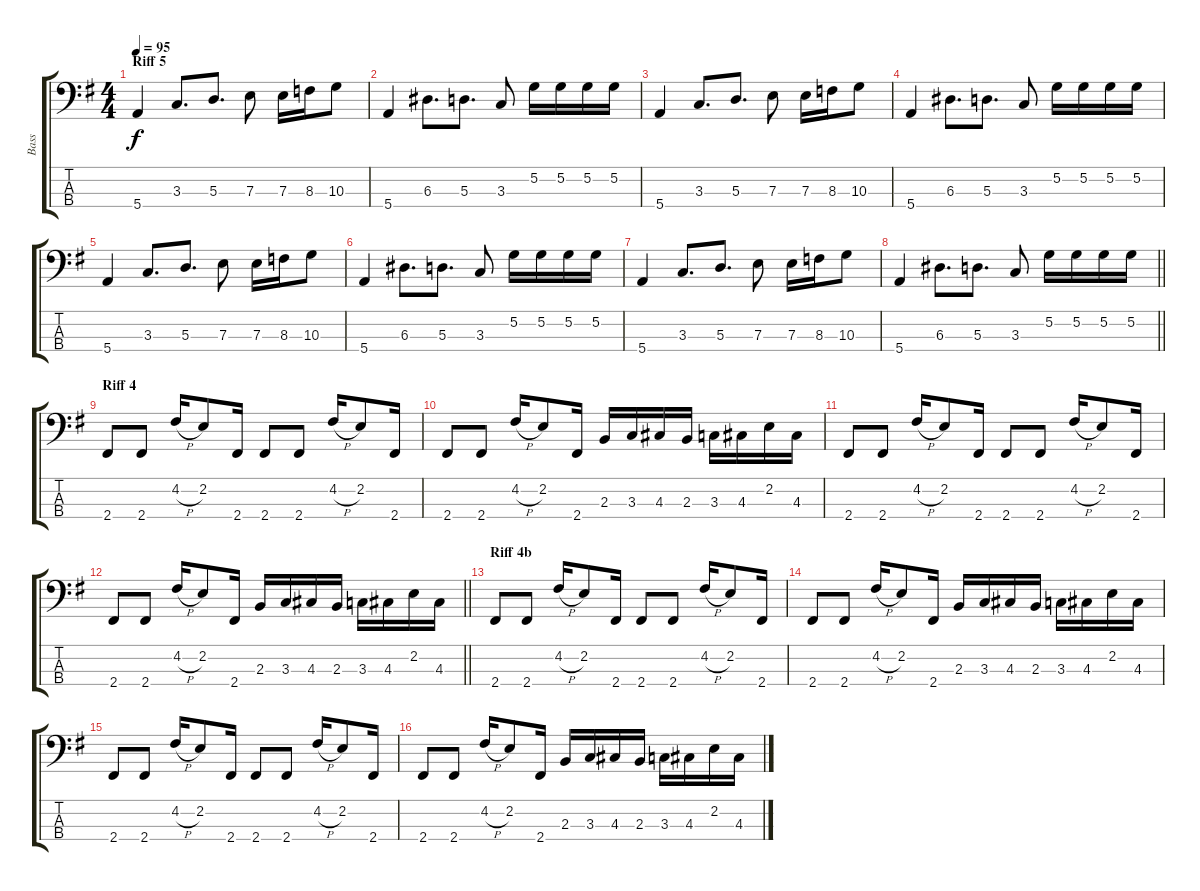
\track ("Bass" "Bass") {instrument electricbassfinger}
\staff {score tabs}
\tuning (G2 D2 A1 E1) {hide}
\ts (4 4)
\section ("" "Riff 5")
\tempo 95
\clef f4
\ks eminor
5.4.4{dy f instrument synthbass2} 3.3.8{d} 5.3.8{d} 7.3.8 7.3.16 8.3.16 10.3.8 |
5.4.4 6.3.8{d} 5.3.8{d} 3.3.8 5.2.16 5.2.16 5.2.16 5.2.16 |
5.4.4 3.3.8{d} 5.3.8{d} 7.3.8 7.3.16 8.3.16 10.3.8 |
5.4.4 6.3.8{d} 5.3.8{d} 3.3.8 5.2.16 5.2.16 5.2.16 5.2.16 |
5.4.4 3.3.8{d} 5.3.8{d} 7.3.8 7.3.16 8.3.16 10.3.8 |
5.4.4 6.3.8{d} 5.3.8{d} 3.3.8 5.2.16 5.2.16 5.2.16 5.2.16 |
5.4.4 3.3.8{d} 5.3.8{d} 7.3.8 7.3.16 8.3.16 10.3.8 |
\barLineRight lightlight
5.4.4 6.3.8{d} 5.3.8{d} 3.3.8 5.2.16 5.2.16 5.2.16 5.2.16 |
\section ("" "Riff 4")
2.4.8{volume 16 instrument electricbassfinger} 2.4.8 4.2{h}.16 2.2.8 2.4.16 2.4.8 2.4.8 4.2{h}.16 2.2.8 2.4.16 |
2.4.8 2.4.8 4.2{h}.16 2.2.8 2.4.16 2.3.16 3.3.16 4.3.16 2.3.16 3.3.16 4.3.16 2.2.16 4.3.16 |
2.4.8 2.4.8 4.2{h}.16 2.2.8 2.4.16 2.4.8 2.4.8 4.2{h}.16 2.2.8 2.4.16 |
\barLineRight lightlight
2.4.8 2.4.8 4.2{h}.16 2.2.8 2.4.16 2.3.16 3.3.16 4.3.16 2.3.16 3.3.16 4.3.16 2.2.16 4.3.16 |
\section ("" "Riff 4b")
2.4.8 2.4.8 4.2{h}.16 2.2.8 2.4.16 2.4.8 2.4.8 4.2{h}.16 2.2.8 2.4.16 |
2.4.8 2.4.8 4.2{h}.16 2.2.8 2.4.16 2.3.16 3.3.16 4.3.16 2.3.16 3.3.16 4.3.16 2.2.16 4.3.16 |
2.4.8 2.4.8 4.2{h}.16 2.2.8 2.4.16 2.4.8 2.4.8 4.2{h}.16 2.2.8 2.4.16 |
2.4.8 2.4.8 4.2{h}.16 2.2.8 2.4.16 2.3.16 3.3.16 4.3.16 2.3.16 3.3.16 4.3.16 2.2.16 4.3.16
